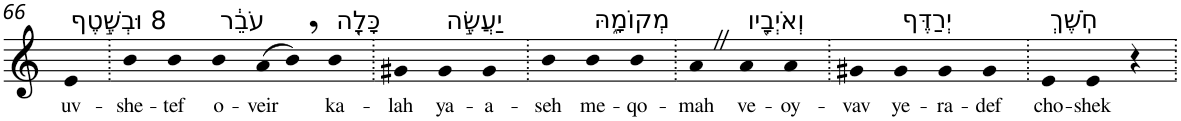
**kern	**text
*part1	*part1
*staff1	*staff1
*I"Piano	*
*I'Pno	*
!!LO:PB:g=z
*clefG2	*
*k[]	*
=66	=66
!LO:TX:a:t=8 וּבְשֶׁ֣טֶף	!
!	!LO:LY:b
4e	uv-
=67.	=67.
!	!LO:LY:b
4b	-she-
!	!LO:LY:b
4b	-tef
!LO:TX:a:t=עֹבֵ֔ר	!
!	!LO:LY:b
4b	o-
!	!LO:LY:b
(>8a	-veir
8b,)	.
!LO:TX:a:t=כָּלָ֖ה	!
!	!LO:LY:b
4b	ka-
=68.	=68.
!	!LO:LY:b
4g#X	-lah
!LO:TX:a:t=יַעֲשֶׂ֣ה	!
!	!LO:LY:b
4g#	ya-
!	!LO:LY:b
4g#	-a-
=69.	=69.
!	!LO:LY:b
4b	-seh
!LO:TX:a:t=מְקוֹמָ֑הּ	!
!	!LO:LY:b
4b	me-
!	!LO:LY:b
4b	-qo-
=70.	=70.
!	!LO:LY:b
4aZ	-mah
!LO:TX:a:t=וְאֹיְבָ֖יו	!
!	!LO:LY:b
4a	ve-
!	!LO:LY:b
4a	-oy-
=71.	=71.
!	!LO:LY:b
4g#X	-vav
!LO:TX:a:t=יְרַדֶּף	!
!	!LO:LY:b
4g#	ye-
!	!LO:LY:b
4g#	-ra-
!	!LO:LY:b
4g#	-def
=72.	=72.
!LO:TX:a:t=חֹֽשֶׁךְ	!
!	!LO:LY:b
4e	cho-
!	!LO:LY:b
4e	-shek
4r	.
=.	=.
*-	*-
